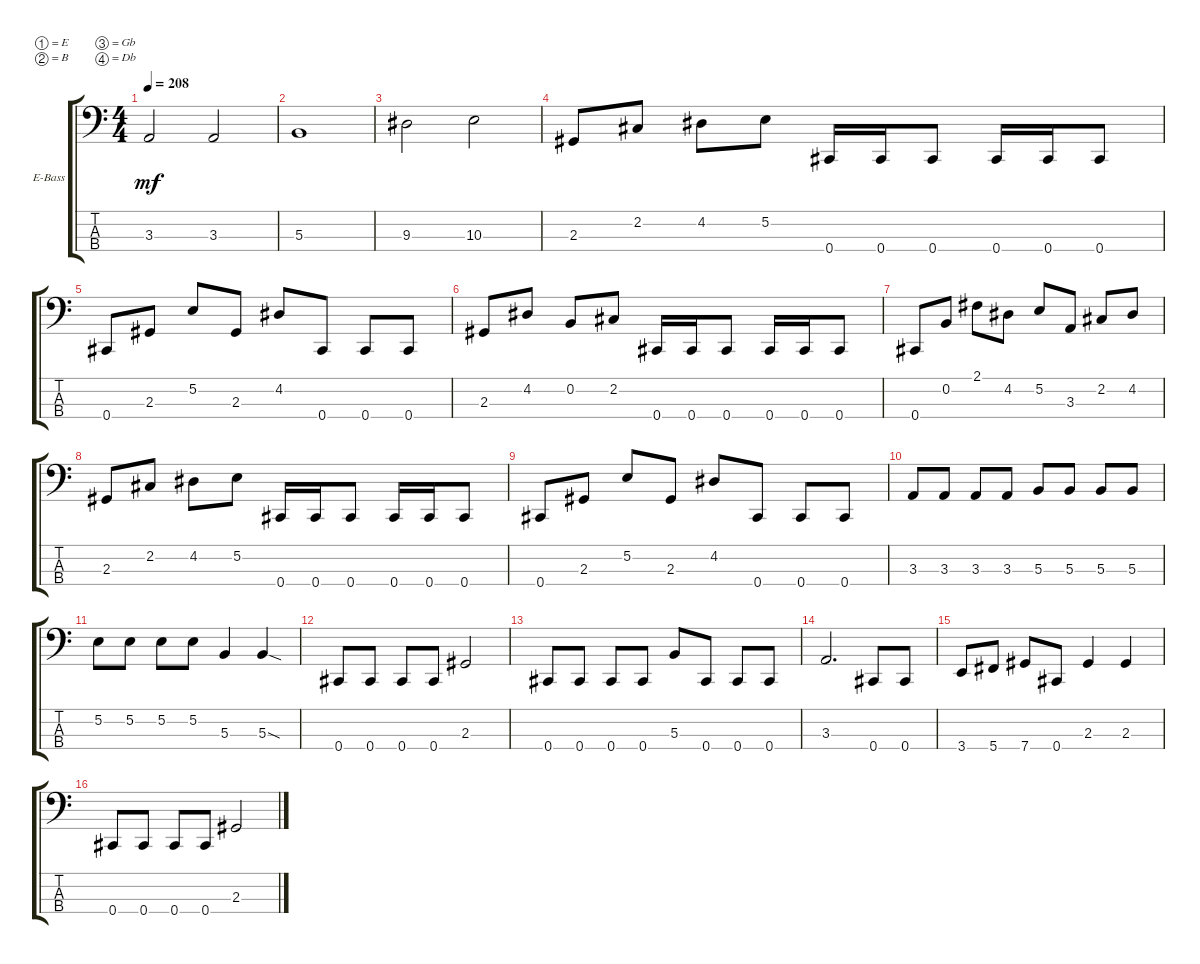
\defaultSystemsLayout 4
\bracketExtendMode groupsimilarinstruments
\firstSystemTrackNameOrientation horizontal
\otherSystemsTrackNameOrientation horizontal
\track ("Jeanne" "E-Bass") {instrument electricbassfinger}
\staff {score tabs}
\tuning (E2 B1 Gb1 Db1)
\ts (4 4)
\tempo 208
\clef f4
\ks c
3.3{t}.2{dy mf} 3.3.2 |
5.3.1 |
9.3.2 10.3.2 |
2.3.8 2.2.8 4.2.8 5.2.8 0.4.16 0.4.16 0.4.8 0.4.16 0.4.16 0.4.8 |
0.4.8 2.3.8 5.2.8 2.3.8 4.2.8 0.4.8 0.4.8 0.4.8 |
2.3.8 4.2.8 0.2.8 2.2.8 0.4.16 0.4.16 0.4.8 0.4.16 0.4.16 0.4.8 |
0.4.8 0.2.8 2.1.8 4.2.8 5.2.8 3.3.8 2.2.8 4.2.8 |
2.3.8 2.2.8 4.2.8 5.2.8 0.4.16 0.4.16 0.4.8 0.4.16 0.4.16 0.4.8 |
0.4.8 2.3.8 5.2.8 2.3.8 4.2.8 0.4.8 0.4.8 0.4.8 |
3.3.8 3.3.8 3.3.8 3.3.8 5.3.8 5.3.8 5.3.8 5.3.8 |
5.2.8 5.2.8 5.2.8 5.2.8 5.3.4 5.3{sod}.4 |
0.4.8 0.4.8 0.4.8 0.4.8 2.3.2 |
0.4.8 0.4.8 0.4.8 0.4.8 5.3.8 0.4.8 0.4.8 0.4.8 |
3.3.2{d} 0.4.8 0.4.8 |
3.4.8 5.4.8 7.4.8 0.4.8 2.3.4 2.3.4 |
0.4.8 0.4.8 0.4.8 0.4.8 2.3.2
